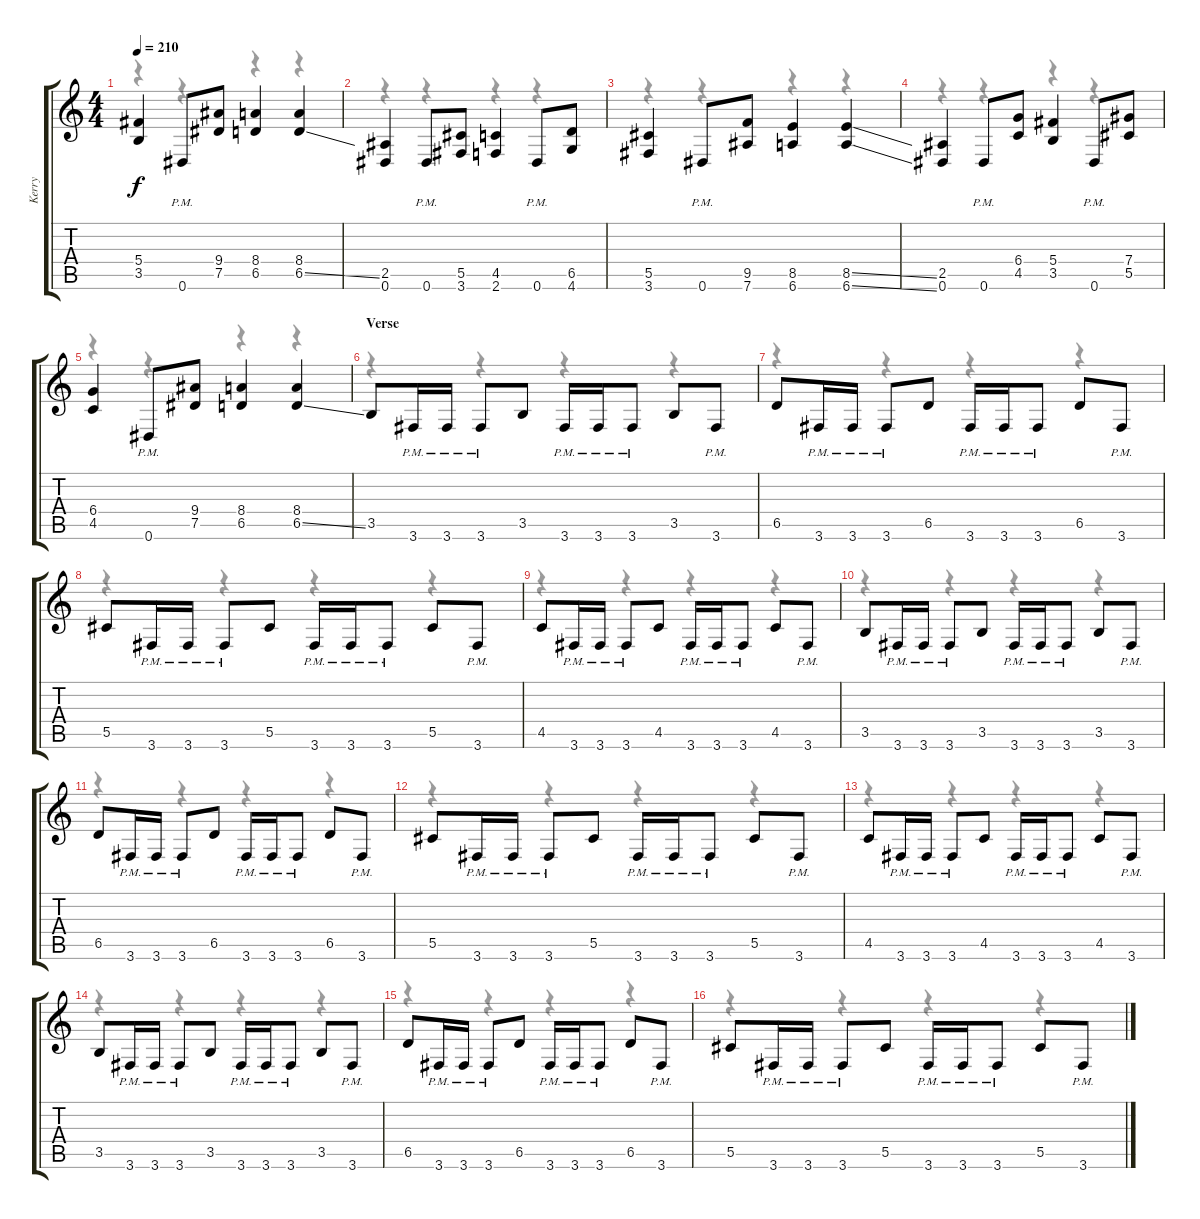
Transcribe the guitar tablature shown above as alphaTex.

\track ("Kerry" "Kerry") {instrument distortionguitar}
\staff {score tabs}
\tuning (Eb4 Bb3 Gb3 Db3 Ab2 Eb2) {hide}
\voice
\ts (4 4)
\tempo 210
\clef g2
\ks c
(5.4 3.5).4{dy f} 0.6{pm}.8 (9.4 7.5).8 (8.4 6.5).4 (8.4 6.5{ss}).4 |
(2.5 0.6).4 0.6{pm}.8 (5.5 3.6).8 (4.5 2.6).4 0.6{pm}.8 (6.5 4.6).8 |
(5.5 3.6).4 0.6{pm}.8 (9.5 7.6).8 (8.5 6.6).4 (8.5{ss} 6.6{ss}).4 |
(2.5 0.6).4 0.6{pm}.8 (6.4 4.5).8 (5.4 3.5).4 0.6{pm}.8 (7.4 5.5).8 |
(6.4 4.5).4 0.6{pm}.8 (9.4 7.5).8 (8.4 6.5).4 (8.4 6.5{ss}).4 |
\section ("" "Verse")
3.5.8 3.6{pm}.16 3.6{pm}.16 3.6{pm}.8 3.5.8 3.6{pm}.16 3.6{pm}.16 3.6{pm}.8 3.5.8 3.6{pm}.8 |
6.5.8 3.6{pm}.16 3.6{pm}.16 3.6{pm}.8 6.5.8 3.6{pm}.16 3.6{pm}.16 3.6{pm}.8 6.5.8 3.6{pm}.8 |
5.5.8 3.6{pm}.16 3.6{pm}.16 3.6{pm}.8 5.5.8 3.6{pm}.16 3.6{pm}.16 3.6{pm}.8 5.5.8 3.6{pm}.8 |
4.5.8 3.6{pm}.16 3.6{pm}.16 3.6{pm}.8 4.5.8 3.6{pm}.16 3.6{pm}.16 3.6{pm}.8 4.5.8 3.6{pm}.8 |
3.5.8 3.6{pm}.16 3.6{pm}.16 3.6{pm}.8 3.5.8 3.6{pm}.16 3.6{pm}.16 3.6{pm}.8 3.5.8 3.6{pm}.8 |
6.5.8 3.6{pm}.16 3.6{pm}.16 3.6{pm}.8 6.5.8 3.6{pm}.16 3.6{pm}.16 3.6{pm}.8 6.5.8 3.6{pm}.8 |
5.5.8 3.6{pm}.16 3.6{pm}.16 3.6{pm}.8 5.5.8 3.6{pm}.16 3.6{pm}.16 3.6{pm}.8 5.5.8 3.6{pm}.8 |
4.5.8 3.6{pm}.16 3.6{pm}.16 3.6{pm}.8 4.5.8 3.6{pm}.16 3.6{pm}.16 3.6{pm}.8 4.5.8 3.6{pm}.8 |
3.5.8 3.6{pm}.16 3.6{pm}.16 3.6{pm}.8 3.5.8 3.6{pm}.16 3.6{pm}.16 3.6{pm}.8 3.5.8 3.6{pm}.8 |
6.5.8 3.6{pm}.16 3.6{pm}.16 3.6{pm}.8 6.5.8 3.6{pm}.16 3.6{pm}.16 3.6{pm}.8 6.5.8 3.6{pm}.8 |
5.5.8 3.6{pm}.16 3.6{pm}.16 3.6{pm}.8 5.5.8 3.6{pm}.16 3.6{pm}.16 3.6{pm}.8 5.5.8 3.6{pm}.8
\voice
\clef g2
\ottava regular
\simile none
\ks c
r.4{dy f} r.4 r.4 r.4 |
r.4 r.4 r.4 r.4 |
r.4 r.4 r.4 r.4 |
r.4 r.4 r.4 r.4 |
r.4 r.4 r.4 r.4 |
r.4 r.4 r.4 r.4 |
r.4 r.4 r.4 r.4 |
r.4 r.4 r.4 r.4 |
r.4 r.4 r.4 r.4 |
r.4 r.4 r.4 r.4 |
r.4 r.4 r.4 r.4 |
r.4 r.4 r.4 r.4 |
r.4 r.4 r.4 r.4 |
r.4 r.4 r.4 r.4 |
r.4 r.4 r.4 r.4 |
r.4 r.4 r.4 r.4
